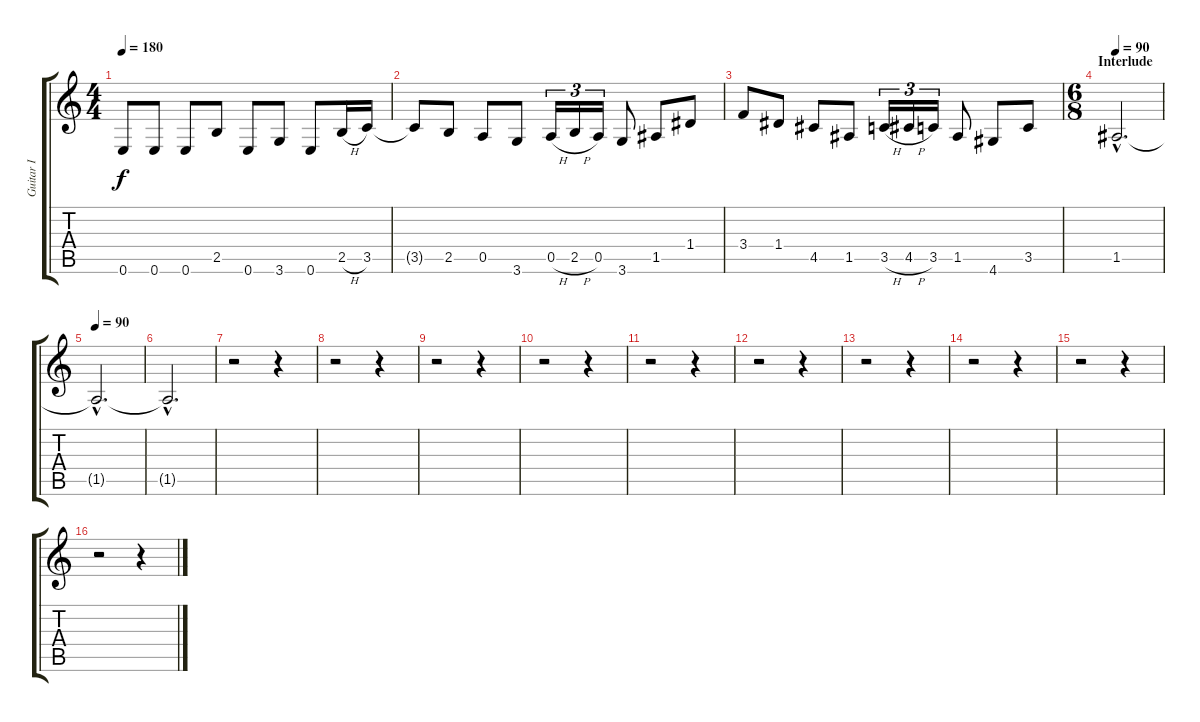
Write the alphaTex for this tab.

\track ("Guitar I" "Guitar I") {instrument distortionguitar}
\staff {score tabs}
\tuning (E4 B3 G3 D3 A2 E2) {hide}
\ts (4 4)
\tempo 180
\clef g2
\ks c
0.6.8{dy f} 0.6.8 0.6.8 2.5.8 0.6.8 3.6.8 0.6.8 2.5{h}.16 3.5.16 |
3.5{t}.8 2.5.8 0.5.8 3.6.8 0.5{h}.16{tu (3 2)} 2.5{h}.16{tu (3 2)} 0.5.16{tu (3 2)} 3.6.8 1.5.8 1.4.8 |
3.4.8 1.4.8 4.5.8 1.5.8 3.5{h}.16{tu (3 2)} 4.5{h}.16{tu (3 2)} 3.5.16{tu (3 2)} 1.5.8 4.6.8 3.5.8 |
\ts (6 8)
\section ("" "Interlude")
\tempo 90
1.5{hac}.2{d} |
\tempo 90
1.5{hac t}.2{d volume 0} |
1.5{hac t}.2{d} |
r.2 r.4 |
r.2 r.4 |
r.2 r.4 |
r.2 r.4 |
r.2 r.4 |
r.2 r.4 |
r.2 r.4 |
r.2 r.4 |
r.2 r.4 |
r.2 r.4
